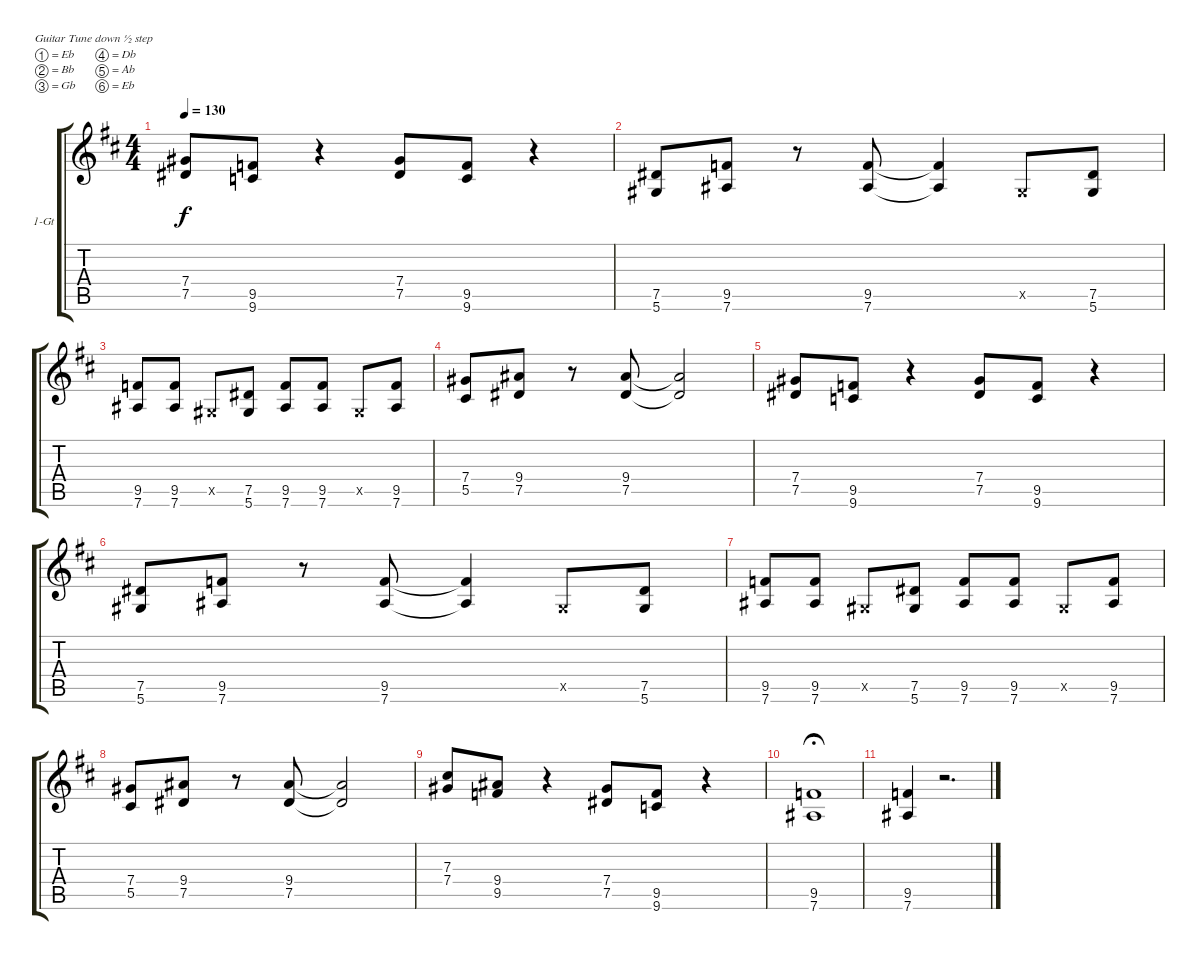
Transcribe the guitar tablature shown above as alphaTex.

\bracketExtendMode groupsimilarinstruments
\firstSystemTrackNameOrientation horizontal
\otherSystemsTrackNameOrientation horizontal
\track ("Guitar 1" "1-Gt") {instrument distortionguitar}
\staff {score tabs}
\tuning (Eb4 Bb3 Gb3 Db3 Ab2 Eb2)
\ts (4 4)
\tempo 130
\clef g2
\scale
1.06305
\ks d
(7.4 7.5).8{dy f} (9.5 9.6).8 r.4 (7.4 7.5).8 (9.5 9.6).8 r.4 |
\scale
0.936948 (5.6 7.5).8 (7.6 9.5).8 r.8 (7.6 9.5).8 (7.6{t} 9.5{t}).4 0.5{x}.8 (5.6 7.5).8 |
\scale
1.06305 (7.6 9.5).8 (7.6 9.5).8 0.5{x}.8 (5.6 7.5).8 (7.6 9.5).8 (7.6 9.5).8 0.5{x}.8 (7.6 9.5).8 |
\scale
0.936948 (5.5 7.4).8 (7.5 9.4).8 r.8 (7.5 9.4).8 (7.5{t} 9.4{t}).2 |
\scale
1.06305 (7.4 7.5).8 (9.5 9.6).8 r.4 (7.4 7.5).8 (9.5 9.6).8 r.4 |
\scale
0.936948 (5.6 7.5).8 (7.6 9.5).8 r.8 (7.6 9.5).8 (7.6{t} 9.5{t}).4 0.5{x}.8 (5.6 7.5).8 |
\scale
1.06305 (7.6 9.5).8 (7.6 9.5).8 0.5{x}.8 (5.6 7.5).8 (7.6 9.5).8 (9.5 7.6).8 0.5{x}.8 (7.6 9.5).8 |
\scale
0.936948 (5.5 7.4).8 (7.5 9.4).8 r.8 (7.5 9.4).8 (9.4{t} 7.5{t}).2 |
\scale
1.06305 (7.3 7.4).8 (9.4 9.5).8 r.4 (7.4 7.5).8 (9.5 9.6).8 r.4 |
\scale
0.936948 (7.6 9.5).1{fermata (medium 1)} |
\scale
1.06305 (7.6 9.5).4 r.2{d}
